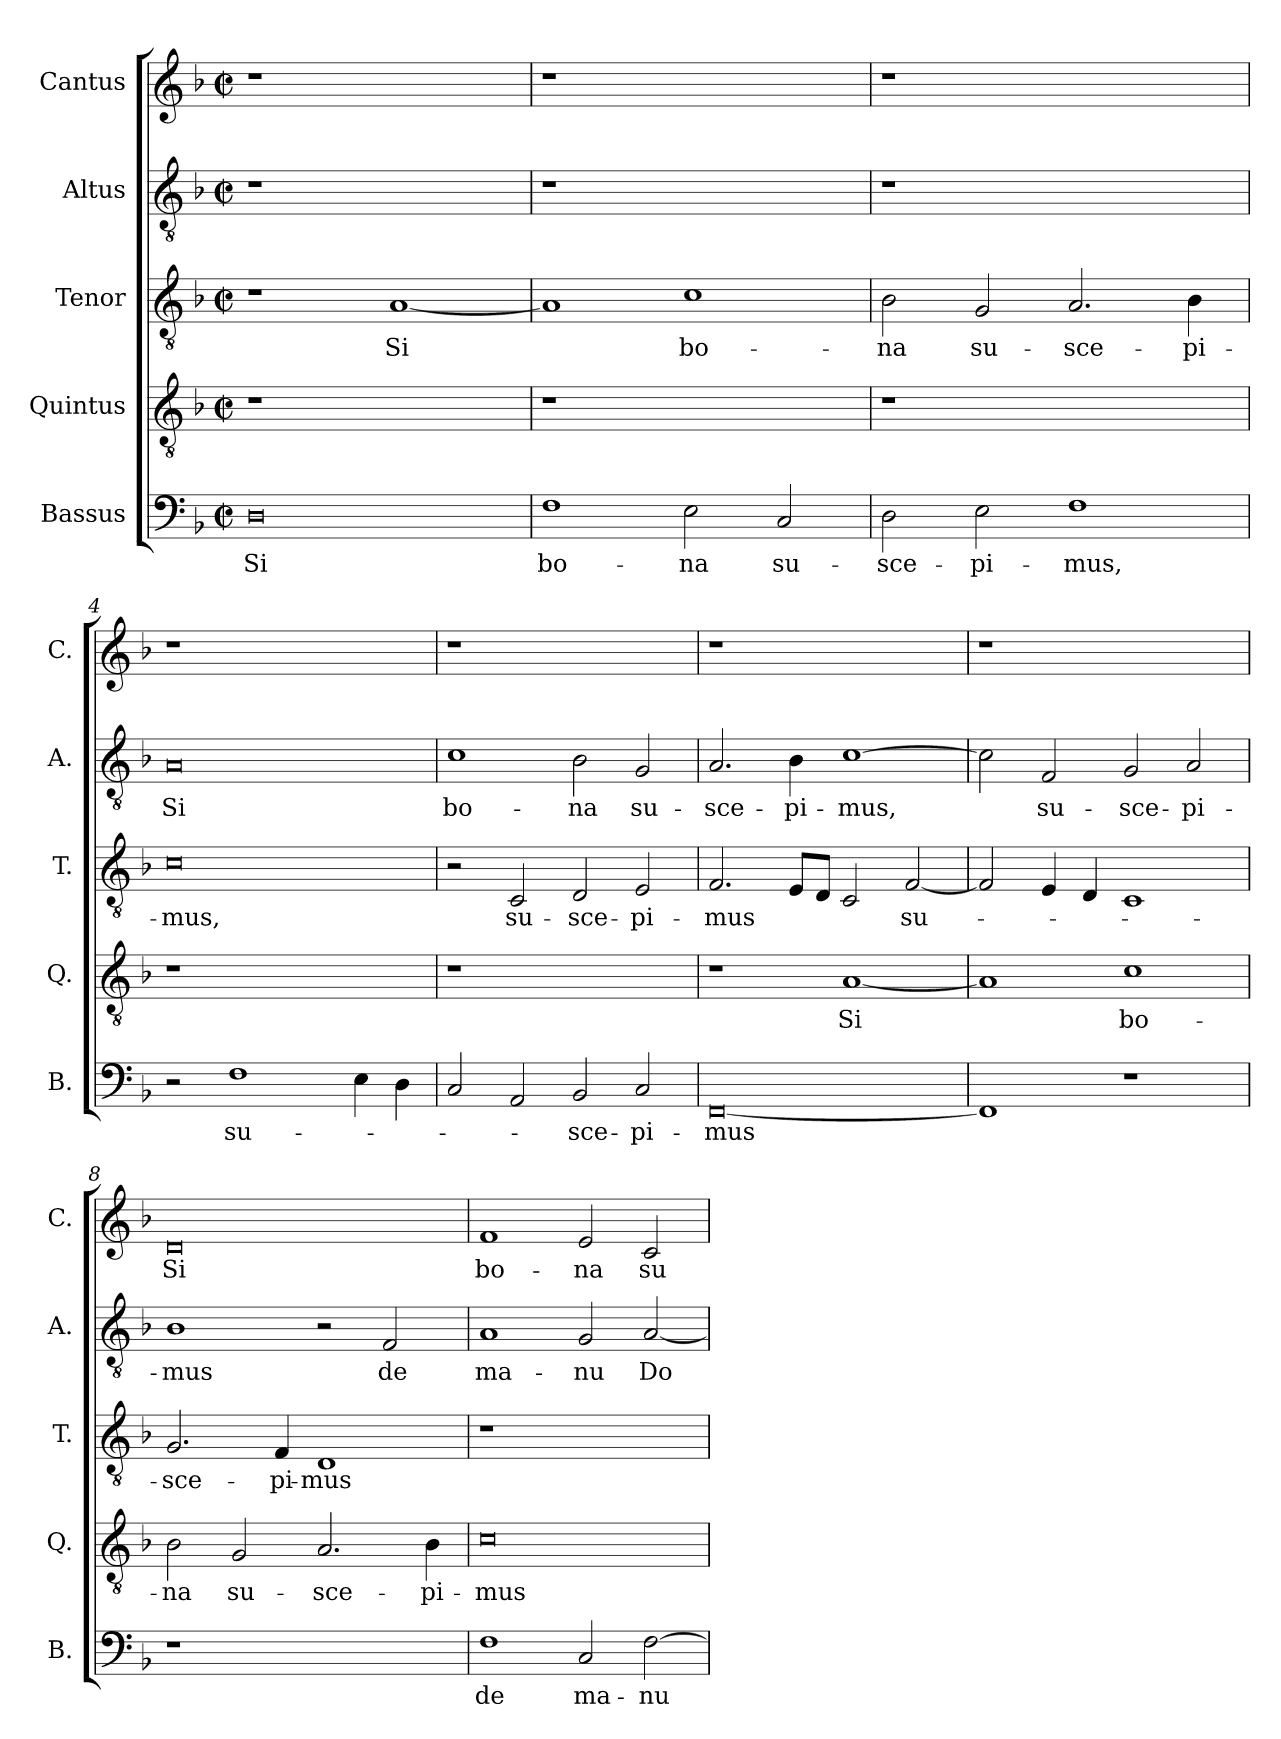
**kern	**text	**kern	**text	**kern	**text	**kern	**text	**kern	**text
*part5	*part5	*part4	*part4	*part3	*part3	*part2	*part2	*part1	*part1
*staff5	*staff5	*staff4	*staff4	*staff3	*staff3	*staff2	*staff2	*staff1	*staff1
*I"Bassus	*	*I"Quintus	*	*I"Tenor	*	*I"Altus	*	*I"Cantus	*
*I'B.	*	*I'Q.	*	*I'T.	*	*I'A.	*	*I'C.	*
*clefF4	*	*clefGv2	*	*clefGv2	*	*clefGv2	*	*clefG2	*
*k[b-]	*	*k[b-]	*	*k[b-]	*	*k[b-]	*	*k[b-]	*
*F:	*	*F:	*	*F:	*	*F:	*	*F:	*
*M2/2	*	*M2/2	*	*M2/2	*	*M2/2	*	*M2/2	*
*met(c|)	*	*met(c|)	*	*met(c|)	*	*met(c|)	*	*met(c|)	*
=1	=1	=1	=1	=1	=1	=1	=1	=1	=1
0D	Si	1r	.	1r	.	1r	.	1r	.
.	.	1ryy	.	[1A	Si	1ryy	.	1ryy	.
=2	=2	=2	=2	=2	=2	=2	=2	=2	=2
1F	bo-	1r	.	1A]	.	1r	.	1r	.
2E\	-na	1ryy	.	1c	bo-	1ryy	.	1ryy	.
2C/	su-	.	.	.	.	.	.	.	.
=3	=3	=3	=3	=3	=3	=3	=3	=3	=3
2D\	-sce-	1r	.	2B-\	-na	1r	.	1r	.
2E\	-pi-	.	.	2G/	su-	.	.	.	.
1F	-mus,	1ryy	.	2.A/	-sce-	1ryy	.	1ryy	.
.	.	.	.	4B-\	-pi-	.	.	.	.
=4	=4	=4	=4	=4	=4	=4	=4	=4	=4
2r	.	1r	.	0c	-mus,	0A	Si	1r	.
1F	su-	.	.	.	.	.	.	.	.
.	.	1ryy	.	.	.	.	.	1ryy	.
4E\	.	.	.	.	.	.	.	.	.
4D\	.	.	.	.	.	.	.	.	.
=5	=5	=5	=5	=5	=5	=5	=5	=5	=5
2C/	.	1r	.	2r	.	1c	bo-	1r	.
2AA/	.	.	.	2C/	su-	.	.	.	.
2BB-/	-sce-	1ryy	.	2D/	-sce-	2B-\	-na	1ryy	.
2C/	-pi-	.	.	2E/	-pi-	2G/	su-	.	.
=6	=6	=6	=6	=6	=6	=6	=6	=6	=6
[0FF	-mus	1r	.	2.F/	-mus	2.A/	-sce-	1r	.
.	.	.	.	8E/L	.	4B-\	-pi-	.	.
.	.	.	.	8D/J	.	.	.	.	.
.	.	[1A	Si	2C/	.	[1c	-mus,	1ryy	.
.	.	.	.	[2F/	su-	.	.	.	.
=7	=7	=7	=7	=7	=7	=7	=7	=7	=7
1FF]	.	1A]	.	2F/]	.	2c\]	.	1r	.
.	.	.	.	4E/	.	2F/	su-	.	.
.	.	.	.	4D/	.	.	.	.	.
1r	.	1c	bo-	1C	.	2G/	-sce-	1ryy	.
.	.	.	.	.	.	2A/	-pi-	.	.
=8	=8	=8	=8	=8	=8	=8	=8	=8	=8
1r	.	2B-\	-na	2.G/	-sce-	1B-	-mus	0d	Si
.	.	2G/	su-	.	.	.	.	.	.
.	.	.	.	4F/	-pi-	.	.	.	.
1ryy	.	2.A/	-sce-	1D	-mus	2r	.	.	.
.	.	.	.	.	.	2F/	de	.	.
.	.	4B-\	-pi-	.	.	.	.	.	.
=9	=9	=9	=9	=9	=9	=9	=9	=9	=9
1F	de	0c	-mus	1r	.	1A	ma-	1f	bo-
2C/	ma-	.	.	1ryy	.	2G/	-nu	2e/	-na
[2F\	-nu	.	.	.	.	[2A/	Do-	2c/	su-
=	=	=	=	=	=	=	=	=	=
*-	*-	*-	*-	*-	*-	*-	*-	*-	*-
